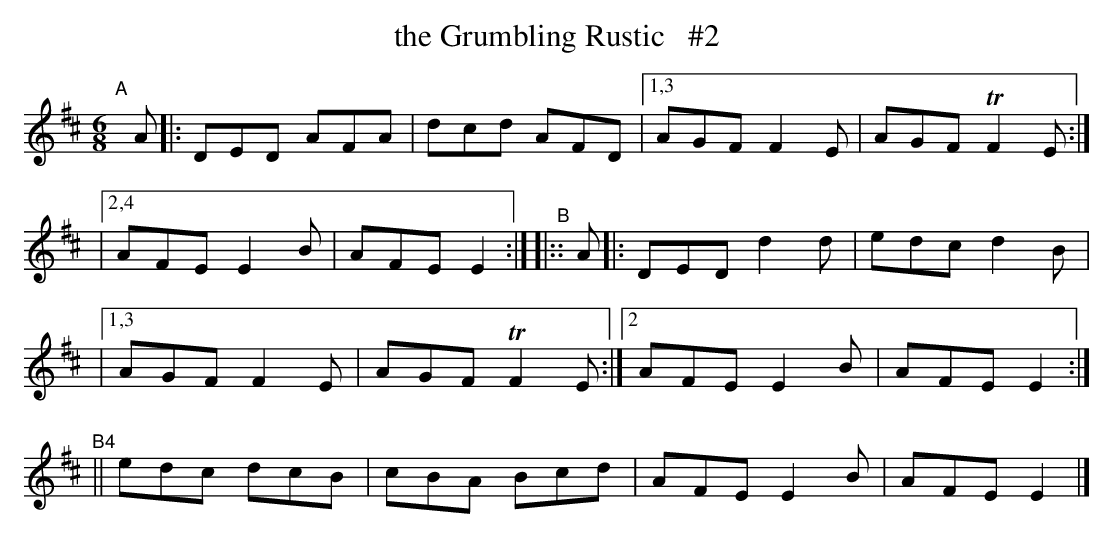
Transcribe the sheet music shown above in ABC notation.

X:1
T: the Grumbling Rustic   #2
M: 6/8
L: 1/8
K: D
"^A"[|]A \
|:    DED AFA | dcd AFD \
|[1,3 AGF F2E | AGF TF2E :|
|[2,4 AFE E2B | AFE E2 :|\
"^B"|:: A \
|:    DED d2d | edc d2B |
|[1,3 AGF F2E | AGF TF2E :|[2 AFE E2B | AFE E2 :|
"^B4"\
||    edc dcB | cBA Bcd | AFE E2B | AFE E2 |]
